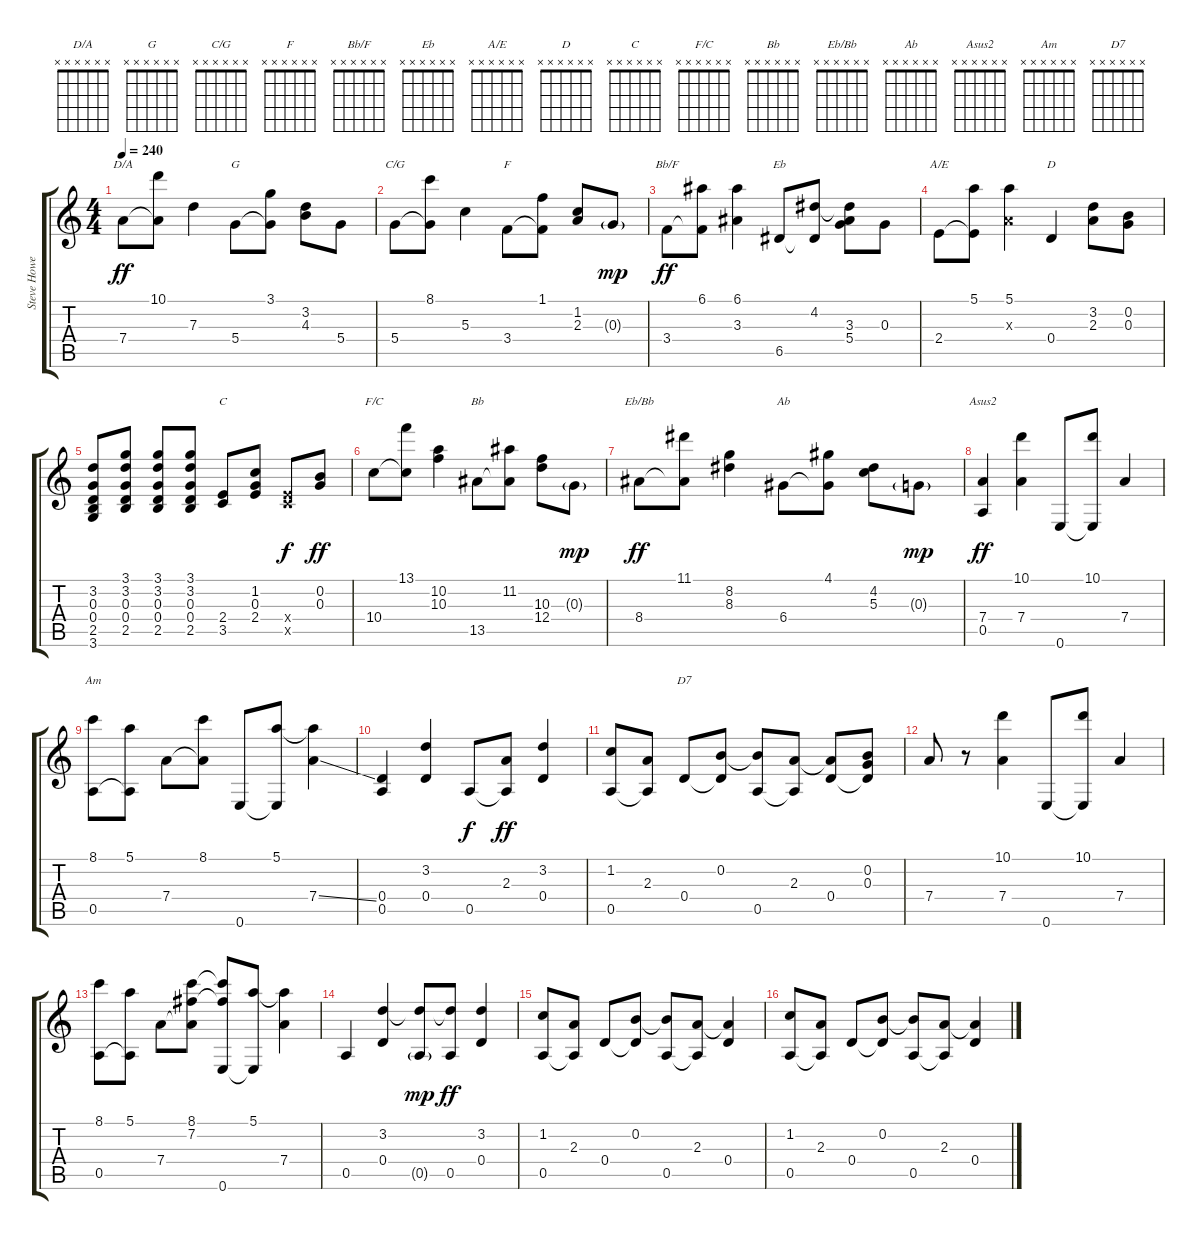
\track ("Steve Howe" "Steve Howe") {instrument acousticguitarsteel}
\staff {score tabs}
\tuning (E4 B3 G3 D3 A2 E2) {hide}
\chord ("D/A" x x x x x x)
\chord ("G" x x x x x x)
\chord ("C/G" x x x x x x)
\chord ("F" x x x x x x)
\chord ("Bb/F" x x x x x x)
\chord ("Eb" x x x x x x)
\chord ("A/E" x x x x x x)
\chord ("D" x x x x x x)
\chord ("C" x x x x x x)
\chord ("F/C" x x x x x x)
\chord ("Bb" x x x x x x)
\chord ("Eb/Bb" x x x x x x)
\chord ("Ab" x x x x x x)
\chord ("Asus2" x x x x x x)
\chord ("Am" x x x x x x)
\chord ("D7" x x x x x x)
\ts (4 4)
\tempo 240
\clef g2
\ks c
7.4.8{ch "D/A" dy ff} (10.1 7.4{t}).8 7.3.4 5.4.8{ch "G"} (3.1 5.4{t}).8 (3.2 4.3).8 5.4.8 |
5.4.8{ch "C/G"} (8.1 5.4{t}).8 5.3.4 3.4.8{ch "F"} (1.1 3.4{t}).8 (1.2 2.3).8 0.3{g}.8{dy mp} |
3.4.8{ch "Bb/F" dy ff} (6.1 3.4{t}).8 (6.1 3.3).4 6.5.8{ch "Eb"} (4.2 6.5{t}).8 (4.2{t} 3.3 5.4).8 0.3.8 |
2.4.8{ch "A/E"} (5.1 2.4{t}).8 (5.1 2.3{x}).4 0.4.4{ch "D"} (3.2 2.3).8 (0.2 0.3).8 |
(3.2 0.3 0.4 2.5 3.6).8 (3.1 3.2 0.3 0.4 2.5).8 (3.1 3.2 0.3 0.4 2.5).8 (3.1 3.2 0.3 0.4 2.5).8 (2.4 3.5).8{ch "C"} (1.2 0.3 2.4).8 (2.4{x} 3.5{x}).8{dy f} (0.2 0.3).8{dy ff} |
10.4.8{ch "F/C"} (13.1 10.4{t}).8 (10.2 10.3).4 13.5.8{ch "Bb"} (11.2 13.5{t}).8 (10.3 12.4).8 0.3{g}.8{dy mp} |
8.4.8{ch "Eb/Bb" dy ff} (11.1 8.4{t}).8 (8.2 8.3).4 6.4.8{ch "Ab"} (4.1 6.4{t}).8 (4.2 5.3).8 0.3{g}.8{dy mp} |
(7.4 0.5).4{ch "Asus2" dy ff} (10.1 7.4).4 0.6.8 (10.1 0.6{t}).8 7.4.4 |
(8.1 0.5).8{ch "Am"} (5.1 0.5{t}).8 7.4.8 (8.1 7.4{t}).8 0.6.8 (5.1 0.6{t}).8 (5.1{t} 7.4{ss}).4 |
(0.4 0.5).4 (3.2 0.4).4 0.5.8{dy f} (2.3 0.5{t}).8{dy ff} (3.2 0.4).4 |
(1.2 0.5).8 (2.3 0.5{t}).8 0.4.8{ch "D7"} (0.2 0.4{t}).8 (0.2{t} 0.5).8 (2.3 0.5{t}).8 (2.3{t} 0.4).8 (0.2 0.3 0.4{t}).8 |
7.4.8 r.8 (10.1 7.4).4 0.6.8 (10.1 0.6{t}).8 7.4.4 |
(8.1 0.5).8 (5.1 0.5{t}).8 7.4.8 (8.1 7.2 7.4{t}).8 (8.1{t} 7.2{t} 0.6).8 (5.1 0.6{t}).8 (5.1{t} 7.4).4 |
0.5.4 (3.2 0.4).4 (3.2{t} 0.5{g}).8{dy mp} (3.2{t} 0.5).8{dy ff} (3.2 0.4).4 |
(1.2 0.5).8 (2.3 0.5{t}).8 0.4.8 (0.2 0.4{t}).8 (0.2{t} 0.5).8 (2.3 0.5{t}).8 (2.3{t} 0.4).4 |
(1.2 0.5).8 (2.3 0.5{t}).8 0.4.8 (0.2 0.4{t}).8 (0.2{t} 0.5).8 (2.3 0.5{t}).8 (2.3{t} 0.4).4
